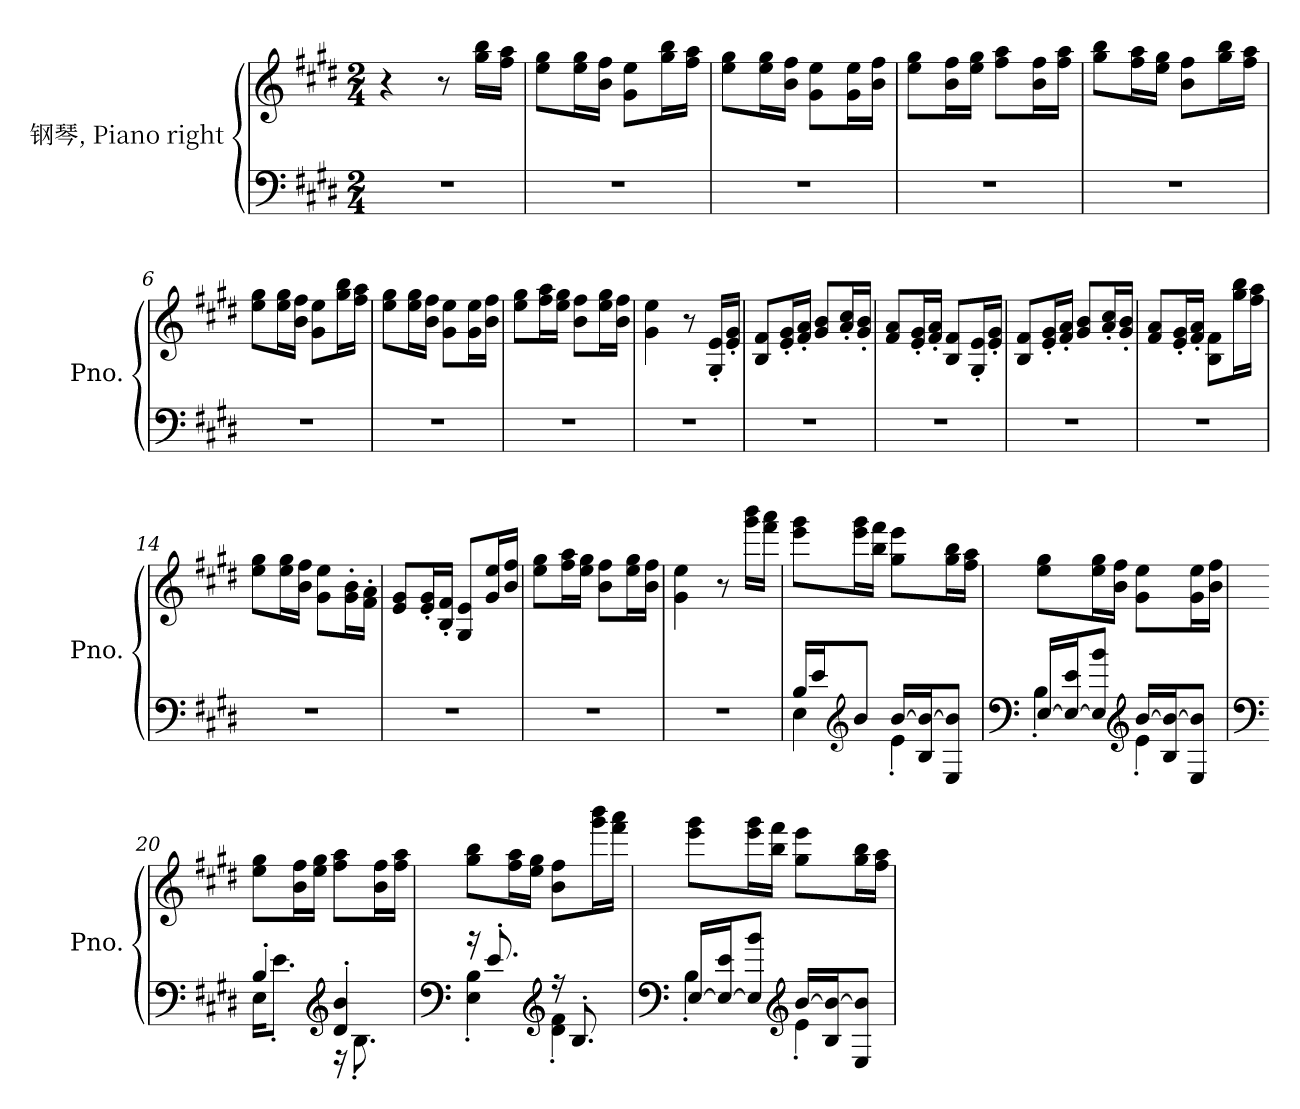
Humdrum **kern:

**kern	**kern
*part1	*part1
*staff2	*staff1
*I"钢琴, Piano right	*
*I'Pno.	*
*clefF4	*clefG2
*k[f#c#g#d#]	*k[f#c#g#d#]
*M2/4	*M2/4
*MM70	*MM70
=1	=1
2r	4r
.	8r
.	16gg#\ 16bb\LL
.	16ff#\ 16aa\JJ
=2	=2
2r	8ee\ 8gg#\L
*	*MM72
.	16ee\ 16gg#\L
.	16b\ 16ff#\JJ
*	*MM70
.	8g#\ 8ee\L
*	*MM73
.	16gg#\ 16bb\L
.	16ff#\ 16aa\JJ
=3	=3
*	*MM70
2r	8ee\ 8gg#\L
*	*MM72
.	16ee\ 16gg#\L
.	16b\ 16ff#\JJ
*	*MM70
.	8g#\ 8ee\L
*	*MM73
.	16g#\ 16ee\L
.	16b\ 16ff#\JJ
=4	=4
2r	8ee\ 8gg#\L
*	*MM76
.	16b\ 16ff#\L
*	*MM74
.	16ee\ 16gg#\JJ
*	*MM73
.	8ff#\ 8aa\L
*	*MM76
.	16b\ 16ff#\L
*	*MM74
.	16ff#\ 16aa\JJ
=5	=5
*	*MM75
2r	8gg#\ 8bb\L
*	*MM76
.	16ff#\ 16aa\L
*	*MM71
.	16ee\ 16gg#\JJ
*	*MM73
.	8b\ 8ff#\L
*	*MM76
.	16gg#\ 16bb\L
*	*MM75
.	16ff#\ 16aa\JJ
=6	=6
*	*MM73
2r	8ee\ 8gg#\L
*	*MM75
.	16ee\ 16gg#\L
.	16b\ 16ff#\JJ
*	*MM73
.	8g#\ 8ee\L
*	*MM77
.	16gg#\ 16bb\L
*	*MM76
.	16ff#\ 16aa\JJ
!!LO:LB:g=z
=7	=7
*	*MM75
2r	8ee\ 8gg#\L
*	*MM77
.	16ee\ 16gg#\L
*	*MM75
.	16b\ 16ff#\JJ
.	8g#\ 8ee\L
*	*MM74
.	16g#\ 16ee\L
*	*MM72
.	16b\ 16ff#\JJ
=8	=8
*	*MM73
2r	8ee\ 8gg#\L
*	*MM71
.	16ff#\ 16aa\L
.	16ee\ 16gg#\JJ
*	*MM73
.	8b\ 8ff#\L
*	*MM70
.	16ee\ 16gg#\L
*	*MM63
.	16b\ 16ff#\JJ
=9	=9
2r	4g#\ 4ee\
.	8r
*	*MM82
.	16G#/' 16e/'LL
*	*MM78
.	16e/' 16g#/'JJ
=10	=10
*	*MM77
2r	8B/ 8f#/L
*	*MM83
.	16e/' 16g#/'L
*	*MM80
.	16f#/' 16a/'JJ
*	*MM79
.	8g#/ 8b/L
*	*MM83
.	16a/' 16cc#/'L
*	*MM77
.	16g#/' 16b/'JJ
=11	=11
*	*MM78
2r	8f#/ 8a/L
*	*MM82
.	16e/' 16g#/'L
*	*MM78
.	16f#/' 16a/'JJ
*	*MM72
.	8B/ 8f#/L
*	*MM81
.	16G#/' 16e/'L
*	*MM79
.	16e/' 16g#/'JJ
=12	=12
*	*MM78
2r	8B/ 8f#/L
*	*MM86
.	16e/' 16g#/'L
*	*MM79
.	16f#/' 16a/'JJ
*	*MM83
.	8g#/ 8b/L
*	*MM82
.	16a/' 16cc#/'L
*	*MM77
.	16g#/' 16b/'JJ
!!LO:LB:g=z
=13	=13
*	*MM75
2r	8f#/ 8a/L
*	*MM72
.	16e/' 16g#/'L
*	*MM63
.	16f#/' 16a/'JJ
*	*MM65
.	8B\ 8f#\L
*	*MM74
.	16gg#\ 16bb\L
*	*MM73
.	16ff#\ 16aa\JJ
=14	=14
2r	8ee\ 8gg#\L
*	*MM75
.	16ee\ 16gg#\L
*	*MM73
.	16b\ 16ff#\JJ
*	*MM71
.	8g#\ 8ee\L
*	*MM82
.	16g#\' 16b\'L
*	*MM79
.	16f#\' 16a\'JJ
=15	=15
*	*MM75
2r	8e/ 8g#/L
*	*MM80
.	16e/' 16g#/'L
*	*MM75
.	16B/' 16f#/'JJ
*	*MM72
.	8G#/ 8e/L
*	*MM74
.	16g#/ 16ee/L
*	*MM72
.	16b/ 16ff#/JJ
=16	=16
*	*MM73
2r	8ee\ 8gg#\L
*	*MM71
.	16ff#\ 16aa\L
.	16ee\ 16gg#\JJ
*	*MM73
.	8b\ 8ff#\L
*	*MM65
.	16ee\ 16gg#\L
*	*MM51
.	16b\ 16ff#\JJ
=17	=17
*	*MM59
2r	4g#\ 4ee\
.	8r
*	*MM86
.	16ggg#\ 16bbb\LL
.	16fff#\ 16aaa\JJ
!!LO:LB:g=z
=18	=18
*	*MM83
*^	*
16B/LL	4E\	8eee\ 8ggg#\L
16e/J	.	.
*clefG2	*	*
*	*	*MM86
8b/J	.	16eee\ 16ggg#\L
.	.	16bb\ 16fff#\JJ
*	*	*MM83
[16b/LL	4e'\	8gg#\ 8eee\L
16B/ 16b/_J	.	.
*	*	*MM86
8E/ 8b/]J	.	16gg#\ 16bb\L
.	.	16ff#\ 16aa\JJ
=19	=19	=19
*clefF4	*	*
*	*	*MM83
[16E/LL	4B'\	8ee\ 8gg#\L
16E/_ 16e/J	.	.
*	*	*MM86
8E/] 8b/J	.	16ee\ 16gg#\L
.	.	16b\ 16ff#\JJ
*clefG2	*	*
*	*	*MM84
[16b/LL	4e'\	8g#\ 8ee\L
16B/ 16b/_J	.	.
*	*	*MM89
8E/ 8b/]J	.	16g#\ 16ee\L
*	*	*MM82
.	.	16b\ 16ff#\JJ
=20	=20	=20
*clefF4	*	*
*	*	*MM85
4B'/	16E\KL	8ee\ 8gg#\L
.	8.e'\J	.
*	*	*MM89
.	.	16b\ 16ff#\L
*	*	*MM83
.	.	16ee\ 16gg#\JJ
*clefG2	*	*
*	*	*MM85
4d#/' 4b/'	16r	8ff#\ 8aa\L
.	8.B'\	.
*	*	*MM89
.	.	16b\ 16ff#\L
*	*	*MM83
.	.	16ff#\ 16aa\JJ
!!LO:LB:g=z
=21	=21	=21
*clefF4	*	*
*	*	*MM85
16r	4E\' 4B\'	8gg#\ 8bb\L
8.e'/	.	.
*	*	*MM89
.	.	16ff#\ 16aa\L
*	*	*MM86
.	.	16ee\ 16gg#\JJ
*clefG2	*	*
*	*	*MM85
16r	4d#\' 4f#\'	8b\ 8ff#\L
8.B'/	.	.
*	*	*MM86
.	.	16ggg#\ 16bbb\L
.	.	16fff#\ 16aaa\JJ
=22	=22	=22
*clefF4	*	*
*	*	*MM83
[16E/LL	4B'\	8eee\ 8ggg#\L
16E/_ 16e/J	.	.
*	*	*MM86
8E/] 8b/J	.	16eee\ 16ggg#\L
.	.	16bb\ 16fff#\JJ
*clefG2	*	*
*	*	*MM83
[16b/LL	4e'\	8gg#\ 8eee\L
16B/ 16b/_J	.	.
*	*	*MM86
8E/ 8b/]J	.	16gg#\ 16bb\L
.	.	16ff#\ 16aa\JJ
*v	*v	*
=	=
*-	*-
